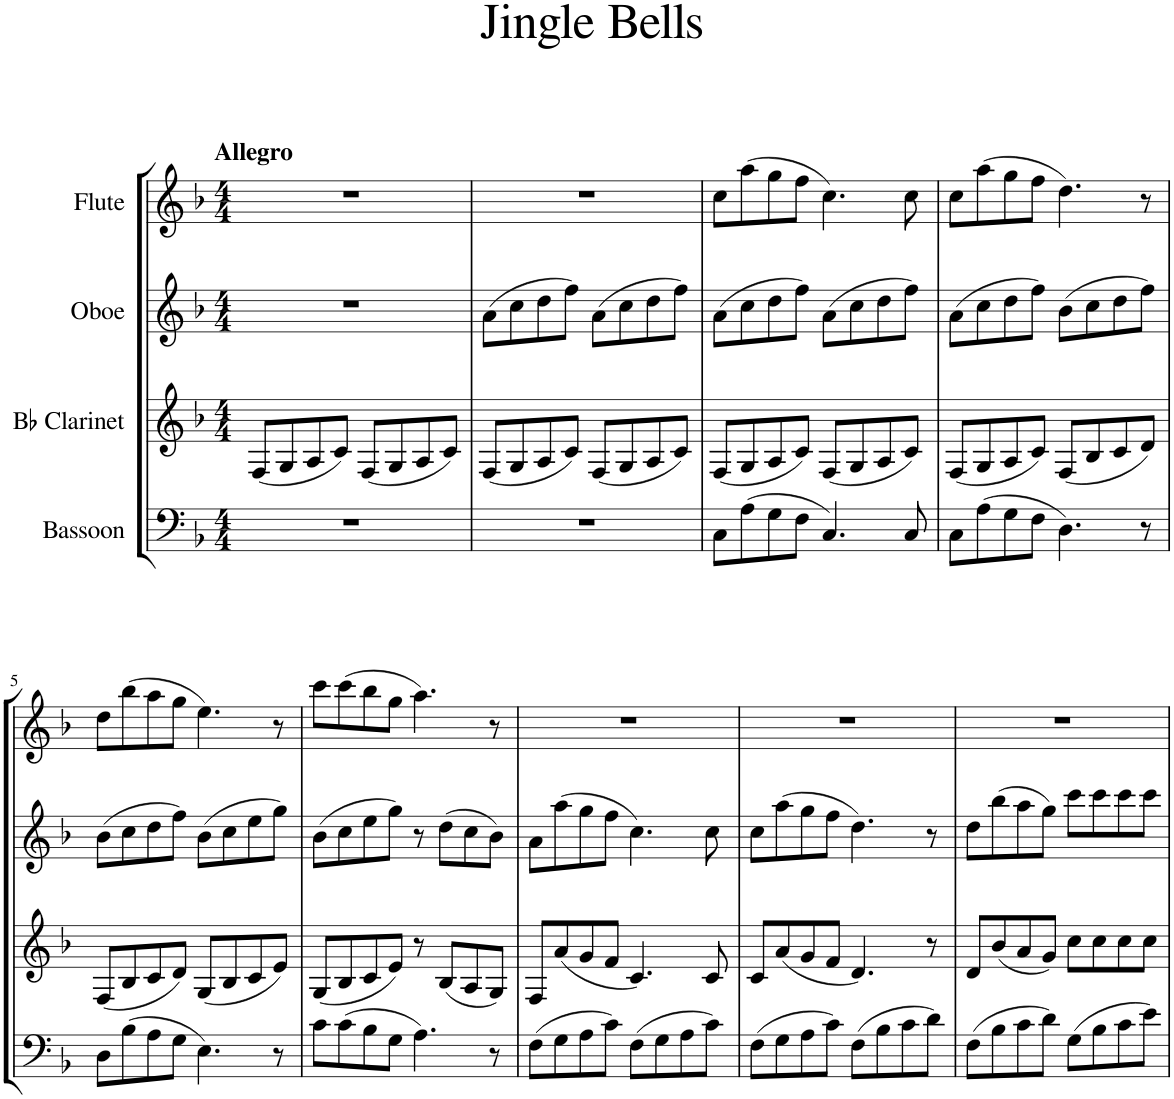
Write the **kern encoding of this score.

**kern	**kern	**kern	**kern
*part4	*part3	*part2	*part1
*staff4	*staff3	*staff2	*staff1
*I"Bassoon	*I"Bb Clarinet	*I"Oboe	*I"Flute
*I'Bsn	*I'Cl	*I'Ob	*I'Fl
*clefF4	*clefG2	*clefG2	*clefG2
*	*ITrd1c2	*	*
*k[b-]	*k[b-]	*k[b-]	*k[b-]
*M4/4	*M4/4	*M4/4	*M4/4
=1	=1	=1	=1
!	!	!	!LO:TX:a:B:t=Allegro
1r	(8F/L	1r	1r
.	8G/	.	.
.	8A/	.	.
.	8c/J)	.	.
.	(8F/L	.	.
.	8G/	.	.
.	8A/	.	.
.	8c/J)	.	.
=2	=2	=2	=2
1r	(8F/L	(8a\L	1r
.	8G/	8cc\	.
.	8A/	8dd\	.
.	8c/J)	8ff\J)	.
.	(8F/L	(8a\L	.
.	8G/	8cc\	.
.	8A/	8dd\	.
.	8c/J)	8ff\J)	.
=3	=3	=3	=3
8C\L	(8F/L	(8a\L	8cc\L
(8A\	8G/	8cc\	(8aa\
8G\	8A/	8dd\	8gg\
8F\J	8c/J)	8ff\J)	8ff\J
4.C/)	(8F/L	(8a\L	4.cc\)
.	8G/	8cc\	.
.	8A/	8dd\	.
8C/	8c/J)	8ff\J)	8cc\
=4	=4	=4	=4
8C\L	(8F/L	(8a\L	8cc\L
(8A\	8G/	8cc\	(8aa\
8G\	8A/	8dd\	8gg\
8F\J	8c/J)	8ff\J)	8ff\J
4.D\)	(8F/L	(8b-\L	4.dd\)
.	8B-/	8cc\	.
.	8c/	8dd\	.
8r	8d/J)	8ff\J)	8r
!!LO:LB:g=z
=5	=5	=5	=5
8D\L	(8F/L	(8b-\L	8dd\L
(8B-\	8B-/	8cc\	(8bb-\
8A\	8c/	8dd\	8aa\
8G\J	8d/J)	8ff\J)	8gg\J
4.E\)	(8G/L	(8b-\L	4.ee\)
.	8B-/	8cc\	.
.	8c/	8ee\	.
8r	8e/J)	8gg\J)	8r
=6	=6	=6	=6
8c\L	(8G/L	(8b-\L	8ccc\L
(8c\	8B-/	8cc\	(8ccc\
8B-\	8c/	8ee\	8bb-\
8G\J	8e/J)	8gg\J)	8gg\J
4.A\)	8r	8r	4.aa\)
.	(8B-/L	(8dd\L	.
.	8A/	8cc\	.
8r	8G/J)	8b-\J)	8r
=7	=7	=7	=7
(8F\L	8F/L	8a\L	1r
8G\	(8a/	(8aa\	.
8A\	8g/	8gg\	.
8c\J)	8f/J	8ff\J	.
(8F\L	4.c/)	4.cc\)	.
8G\	.	.	.
8A\	.	.	.
8c\J)	8c/	8cc\	.
=8	=8	=8	=8
(8F\L	8c/L	8cc\L	1r
8G\	(8a/	(8aa\	.
8A\	8g/	8gg\	.
8c\J)	8f/J	8ff\J	.
(8F\L	4.d/)	4.dd\)	.
8B-\	.	.	.
8c\	.	.	.
8d\J)	8r	8r	.
=9	=9	=9	=9
(8F\L	8d/L	8dd\L	1r
8B-\	(8b-/	(8bb-\	.
8c\	8a/	8aa\	.
8d\J)	8g/J)	8gg\J)	.
(8G\L	8cc\L	8ccc\L	.
8B-\	8cc\	8ccc\	.
8c\	8cc\	8ccc\	.
8e\J)	8cc\J	8ccc\J	.
=	=	=	=
*-	*-	*-	*-
